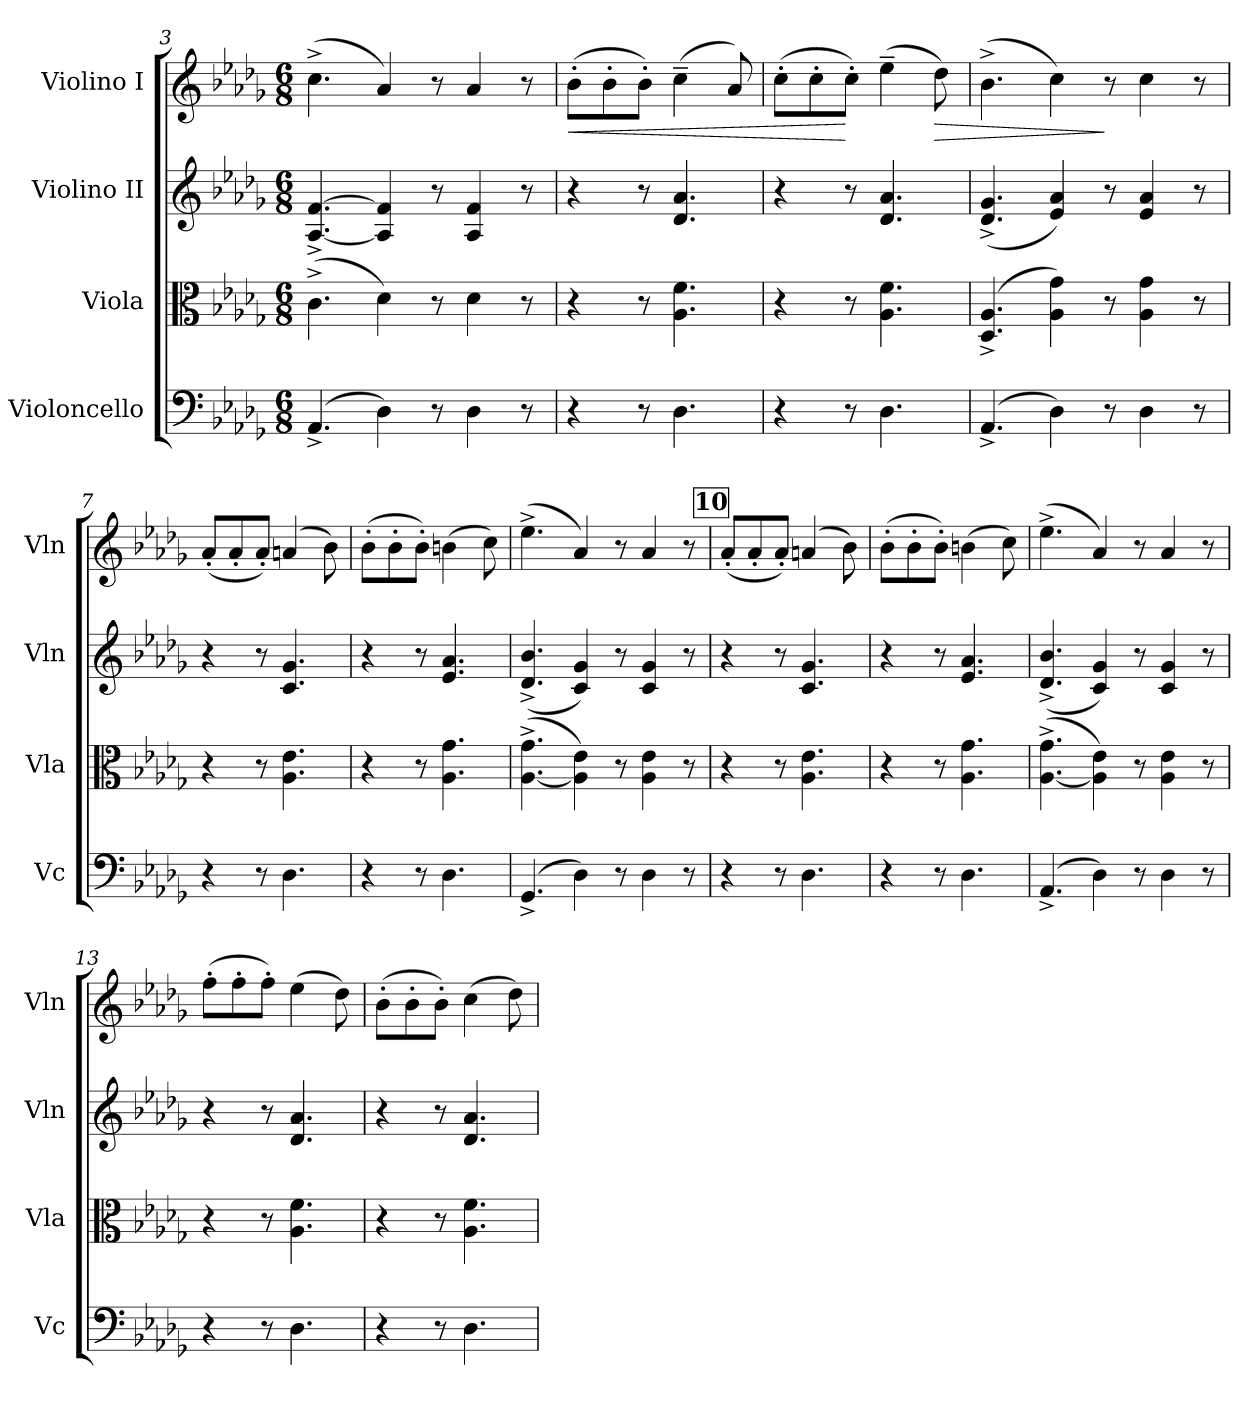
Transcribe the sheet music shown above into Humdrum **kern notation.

**kern	**kern	**kern	**kern	**dynam
*part4	*part3	*part2	*part1	*part1
*staff4	*staff3	*staff2	*staff1	*staff1
*I"Violoncello	*I"Viola	*I"Violino II	*I"Violino I	*
*I'Vc	*I'Vla	*I'Vln	*I'Vln	*
*clefF4	*clefC3	*clefG2	*clefG2	*
*k[b-e-a-d-g-]	*k[b-e-a-d-g-]	*k[b-e-a-d-g-]	*k[b-e-a-d-g-]	*
*M6/8	*M6/8	*M6/8	*M6/8	*
=3	=3	=3	=3	=3
(>4.AA-^/	(>4.c^\	[4.A-/^ [4.f/^	(>4.cc^\	.
4D-\)	4d-\)	4A-/] 4f/]	4a-/)	.
8r	8r	8r	8r	.
4D-\	4d-\	4A-/ 4f/	4a-/	.
8r	8r	8r	8r	.
=4	=4	=4	=4	=4
!	!	!	!	!LO:HP:b
4r	4r	4r	(>8b-'\L	<
.	.	.	8b-'\	.
8r	8r	8r	8b-'\J)	.
4.D-\	4.A-\ 4.f\	4.d-/ 4.a-/	(>4cc~\	.
.	.	.	8a-/)	.
=5	=5	=5	=5	=5
4r	4r	4r	(>8cc'\L	.
.	.	.	8cc'\	.
8r	8r	8r	8cc'\J)	[
4.D-\	4.A-\ 4.f\	4.d-/ 4.a-/	(>4ee-~\	.
!	!	!	!	!LO:HP:b
.	.	.	8dd-\)	>
=6	=6	=6	=6	=6
(>4.AA-^/	(>4.D-/^ 4.A-/^	(<4.d-/^ 4.g-/^	(>4.b-^\	.
4D-\)	4A-\ 4g-\)	4e-/ 4a-/)	4cc\)	.
8r	8r	8r	8r	]
4D-\	4A-\ 4g-\	4e-/ 4a-/	4cc\	.
8r	8r	8r	8r	.
=7	=7	=7	=7	=7
4r	4r	4r	(<8a-'/L	.
.	.	.	8a-'/	.
8r	8r	8r	8a-'/J)	.
4.D-\	4.A-\ 4.e-\	4.c/ 4.g-/	(>4an/	.
.	.	.	8b-\)	.
!!LO:LB:g=z
=8	=8	=8	=8	=8
4r	4r	4r	(>8b-'\L	.
.	.	.	8b-'\	.
8r	8r	8r	8b-'\J)	.
4.D-\	4.A-\ 4.g-\	4.e-/ 4.a-/	(>4bn\	.
.	.	.	8cc\)	.
=9	=9	=9	=9	=9
(>4.GG-^/	(>[4.A-\^ 4.g-\^	(<4.d-/^ 4.b-/^	(>4.ee-^\	.
4D-\)	4A-\] 4e-\)	4c/ 4g-/)	4a-/)	.
8r	8r	8r	8r	.
4D-\	4A-\ 4e-\	4c/ 4g-/	4a-/	.
8r	8r	8r	8r	.
!!LO:REH:place=s1:a:B:fs=14:t=10
=10	=10	=10	=10	=10
4r	4r	4r	(<8a-'/L	.
.	.	.	8a-'/	.
8r	8r	8r	8a-'/J)	.
4.D-\	4.A-\ 4.e-\	4.c/ 4.g-/	(>4an/	.
.	.	.	8b-\)	.
=11	=11	=11	=11	=11
4r	4r	4r	(>8b-'\L	.
.	.	.	8b-'\	.
8r	8r	8r	8b-'\J)	.
4.D-\	4.A-\ 4.g-\	4.e-/ 4.a-/	(>4bn\	.
.	.	.	8cc\)	.
=12	=12	=12	=12	=12
(>4.AA-^/	(>[4.A-\^ 4.g-\^	(<4.d-/^ 4.b-/^	(>4.ee-^\	.
4D-\)	4A-\] 4e-\)	4c/ 4g-/)	4a-/)	.
8r	8r	8r	8r	.
4D-\	4A-\ 4e-\	4c/ 4g-/	4a-/	.
8r	8r	8r	8r	.
=13	=13	=13	=13	=13
4r	4r	4r	(>8ff'\L	.
.	.	.	8ff'\	.
8r	8r	8r	8ff'\J)	.
4.D-\	4.A-\ 4.f\	4.d-/ 4.a-/	(>4ee-\	.
.	.	.	8dd-\)	.
=14	=14	=14	=14	=14
4r	4r	4r	(>8b-'\L	.
.	.	.	8b-'\	.
8r	8r	8r	8b-'\J)	.
4.D-\	4.A-\ 4.f\	4.d-/ 4.a-/	(>4cc\	.
.	.	.	8dd-\)	.
=	=	=	=	=
*-	*-	*-	*-	*-
